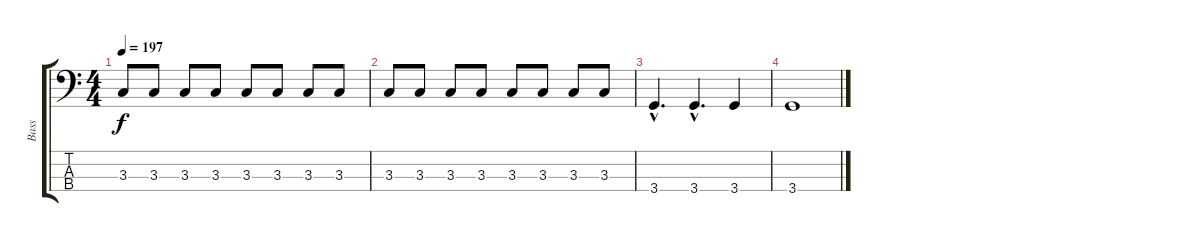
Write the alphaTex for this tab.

\track ("Bass" "Bass") {instrument electricbassfinger}
\staff {score tabs}
\tuning (G2 D2 A1 E1) {hide}
\ts (4 4)
\tempo 197
\clef f4
\ks c
3.3.8{dy f} 3.3.8 3.3.8 3.3.8 3.3.8 3.3.8 3.3.8 3.3.8 |
3.3.8 3.3.8 3.3.8 3.3.8 3.3.8 3.3.8 3.3.8 3.3.8 |
3.4{hac}.4{d} 3.4{hac}.4{d} 3.4.4 |
3.4.1
